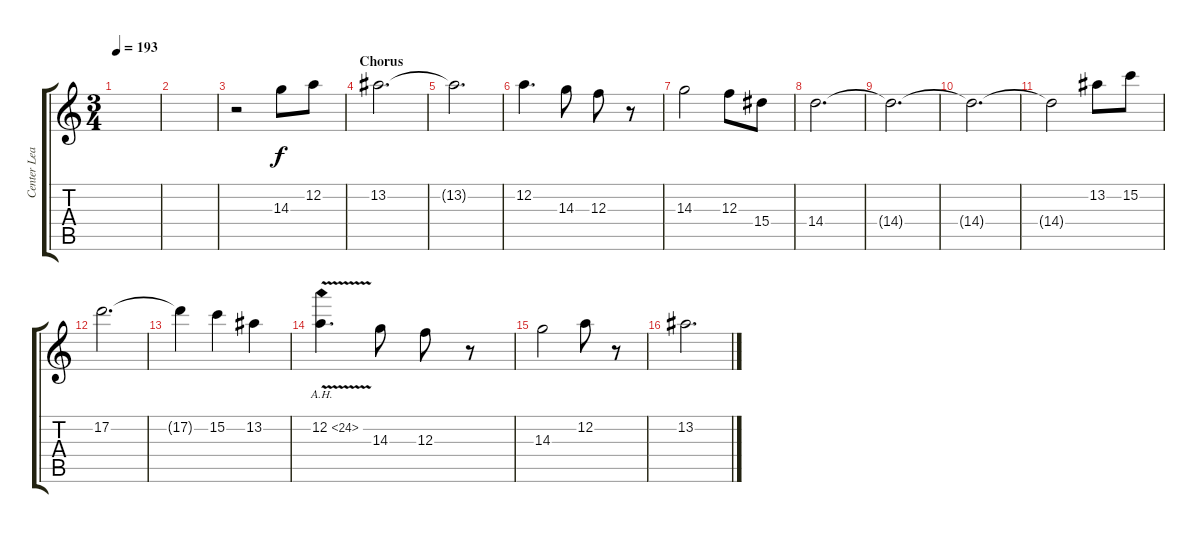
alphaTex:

\track ("Center Lead 1" "Center Lea") {instrument distortionguitar}
\staff {score tabs}
\tuning (D4 A3 F3 C3 G2 C2) {hide}
\ts (3 4)
\tempo 193
\clef g2
\ks c
|
|
r.2 14.3.8 12.2.8 |
\section ("" "Chorus")
13.2.2{d} |
13.2{t}.2{d} |
12.2.4{d} 14.3.8 12.3.8 r.8 |
14.3.2 12.3.8 15.4.8 |
14.4.2{d} |
14.4{t}.2{d} |
14.4{t}.2{d} |
14.4{t}.2 13.2.8 15.2.8 |
17.2.2{d} |
17.2{t}.4 15.2.4 13.2.4 |
12.2{ah 12 v}.4{d} 14.3.8 12.3.8 r.8 |
14.3.2 12.2.8 r.8 |
13.2.2{d}
